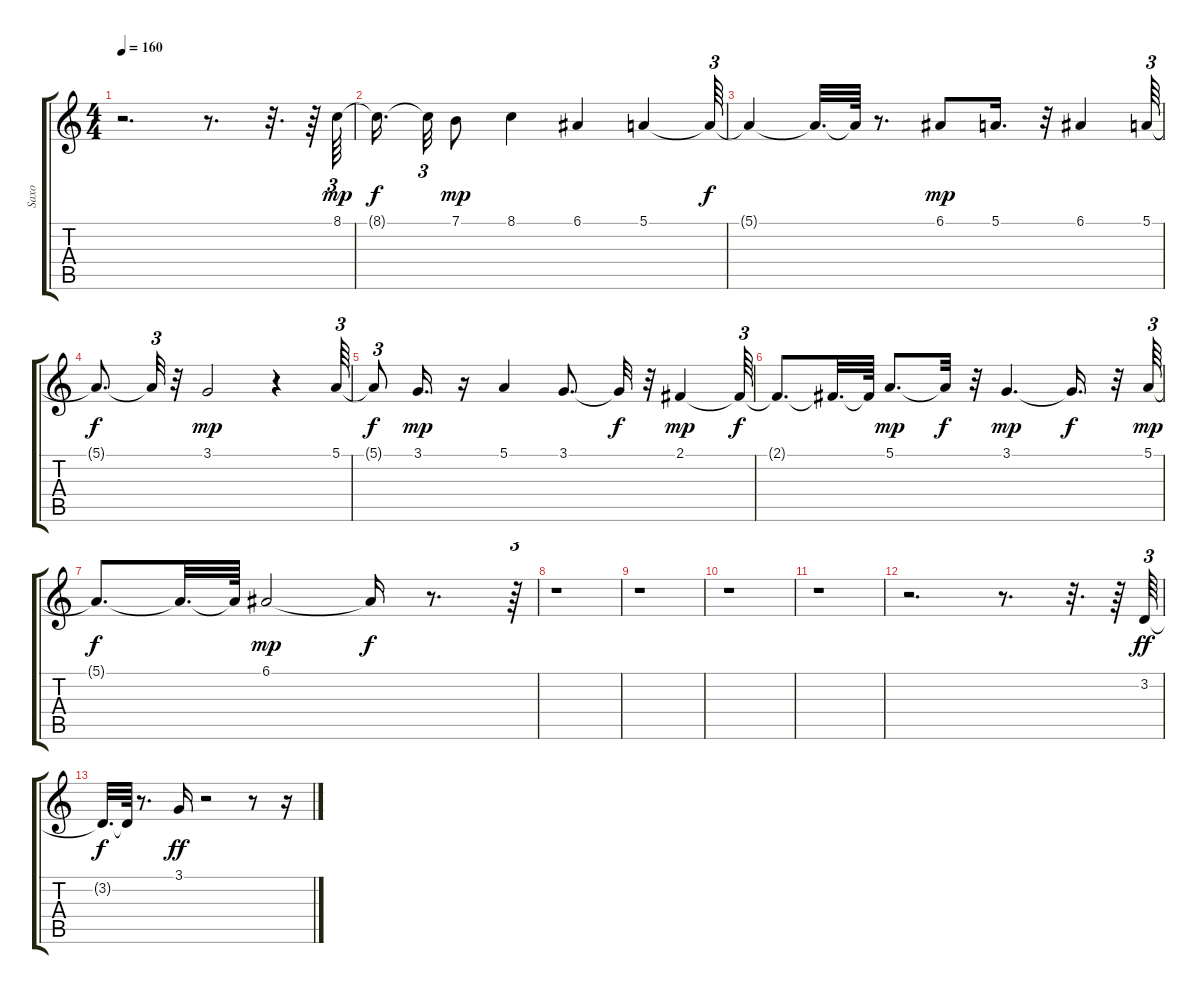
\track ("Saxo" "Saxo") {instrument altosax}
\staff {score tabs}
\tuning (E4 B3 G3 D3 A2 E2) {hide}
\ts (4 4)
\tempo 160
\clef g2
\ks c
r.2{d dy mp} r.8{d} r.32{d} r.64 8.1.64{tu (3 2)} |
8.1{t}.16{d dy f beam splitsecondary} 8.1{t}.32{tu (3 2)} 7.1.8{dy mp} 8.1.4 6.1.4 5.1.4 5.1{t}.64{tu (3 2) dy f} |
5.1{t}.4 5.1{t}.32{d} 5.1{t}.64 r.8{d} 6.1.8{dy mp} 5.1.16{d} r.32 6.1.4 5.1.64{tu (3 2)} |
5.1{t}.8{d dy f} 5.1{t}.32{tu (3 2)} r.32 3.1.2{dy mp} r.4 5.1.64{tu (3 2)} |
5.1{t}.8{tu (3 2) dy f} 3.1.16{d dy mp} r.16 5.1.4 3.1.8{d} 3.1{t}.32{dy f} r.32 2.1.4{dy mp} 2.1{t}.64{tu (3 2) dy f} |
2.1{t}.8{d} 2.1{t}.32{d} 2.1{t}.64 5.1.8{d dy mp} 5.1{t}.32{dy f} r.32 3.1.4{d dy mp} 3.1{t}.16{d dy f} r.32 5.1.64{tu (3 2) dy mp} |
5.1{t}.8{d dy f} 5.1{t}.32{d} 5.1{t}.64 6.1.2{dy mp} 6.1{t}.16{dy f} r.8{d} r.64{tu (3 2)} |
r.1 |
r.1 |
r.1 |
r.1 |
r.2{d} r.8{d} r.32{d} r.64 3.2.64{tu (3 2) dy ff} |
3.2{t}.32{d dy f} 3.2{t}.64 r.8{d} 3.1.16{dy ff} r.2 r.8 r.16
